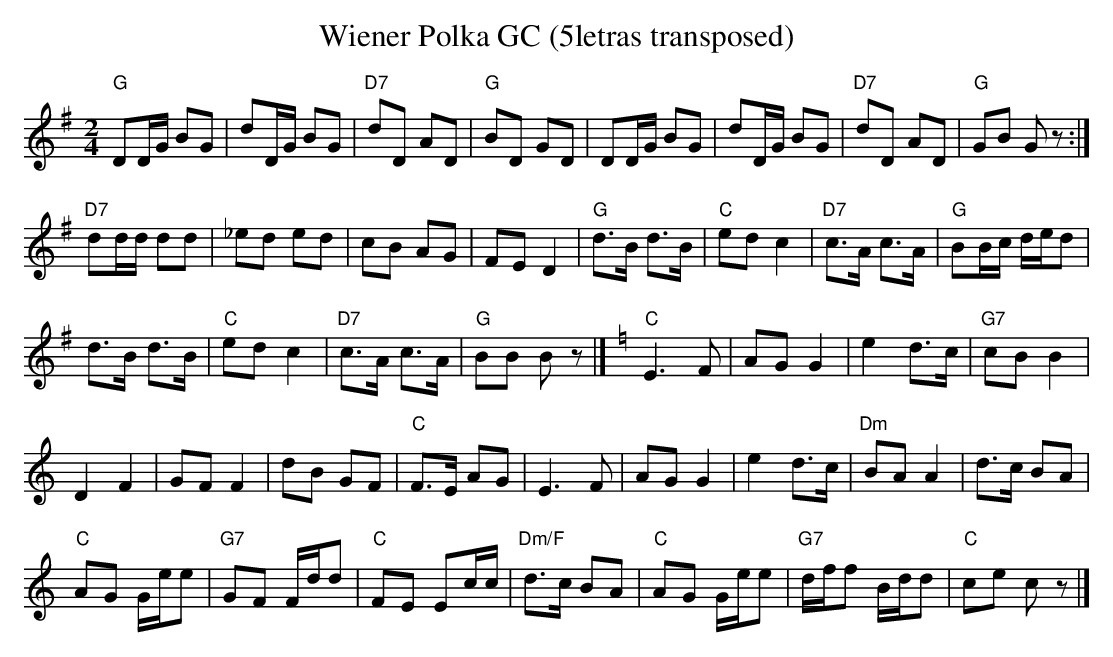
X:1
T:Wiener Polka GC (5letras transposed)
M:2/4
L:1/8
K:G transpose=3 %%MIDI gchordon
"G"DD/2G/2 BG | dD/2G/2 BG | "D7"dD AD | "G"BD GD | DD/2G/2 BG | dD/2G/2 BG | "D7"dD AD | "G"GB Gz :|
"D7"dd/2d/2 dd | _ed ed | cB AG | FED2 | "G"d>B d>B | "C"edc2 | "D7"c>A c>A | "G"BB/2c/2 d/2e/2d |
d>B d>B | "C"edc2 | "D7"c>A c>A | "G"BB Bz |] [K:C] "C"E3F | AGG2 | e2d>c | "G7"cBB2 |
D2F2 | GFF2 | dB GF | "C"F>E AG | E3F | AGG2 | e2d>c | "Dm"BAA2 | d>c BA |
"C"AG G/2e/2e | "G7"GF F/2d/2d | "C"FE Ec/2c/2 | "Dm/F"d>c BA | "C"AG G/2e/2e | "G7"d/2f/2f B/2d/2d | "C"ce cz |]
